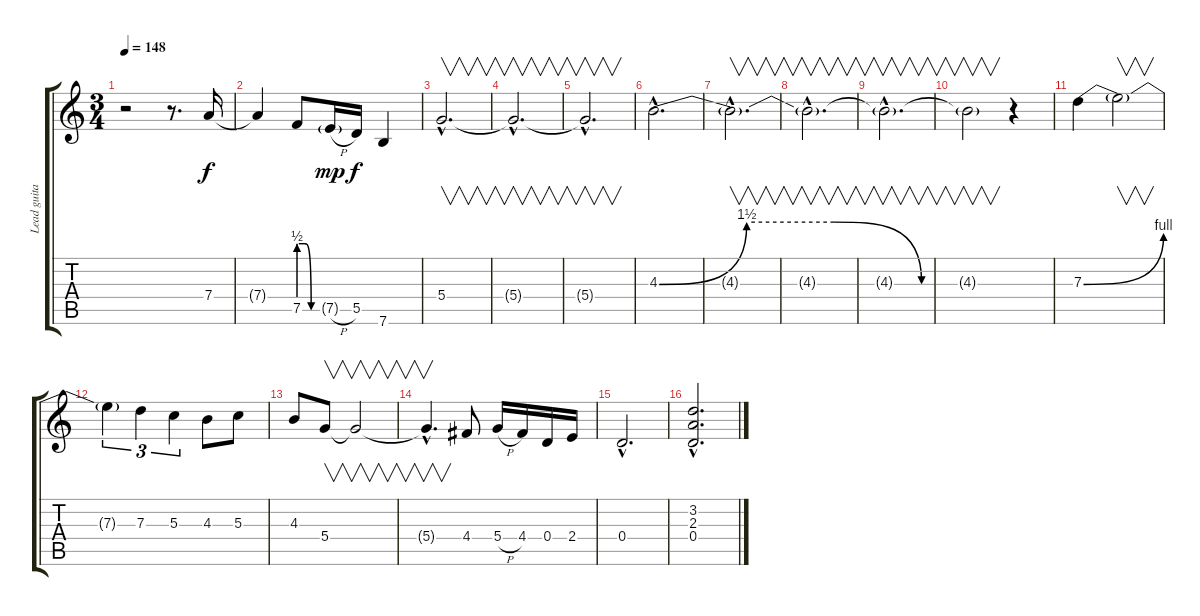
\track ("Lead guitar" "Lead guita") {instrument distortionguitar}
\staff {score tabs}
\tuning (E4 B3 G3 D3 A2 E2) {hide}
\ts (3 4)
\tempo 148
\clef g2
\ks c
r.2{dy f} r.8{d} 7.4.16 |
7.4{t}.4 7.5{be (custom 0 2 20 2 40 0 60 0)}.8 7.5{h g}.16{dy mp} 5.5.16{dy f} 7.6.4 |
5.4{hac}.2{v d} |
5.4{hac t}.2{v d} |
5.4{hac t}.2{v d} |
4.3{be (custom 0 0 15 6 30 6 45 0 60 0) hac}.2{d} |
4.3{hac t}.2{v d} |
4.3{hac t}.2{v d} |
4.3{hac t}.2{v d} |
4.3{t}.2{v} r.4 |
7.3{be (bend 0 0 60 4)}.4 7.3{t}.2{v} |
7.3{t}.4{tu (3 2)} 7.3.4{tu (3 2)} 5.3.4{tu (3 2)} 4.3.8 5.3.8 |
4.3.8 5.4.8{v} 5.4{t}.2{v} |
5.4{hac t}.4{v d} 4.4.8 5.4{h}.16 4.4.16 0.4.16 2.4.16 |
0.4{hac}.2{d} |
(3.2{hac} 2.3{hac} 0.4{hac}).2{d}
